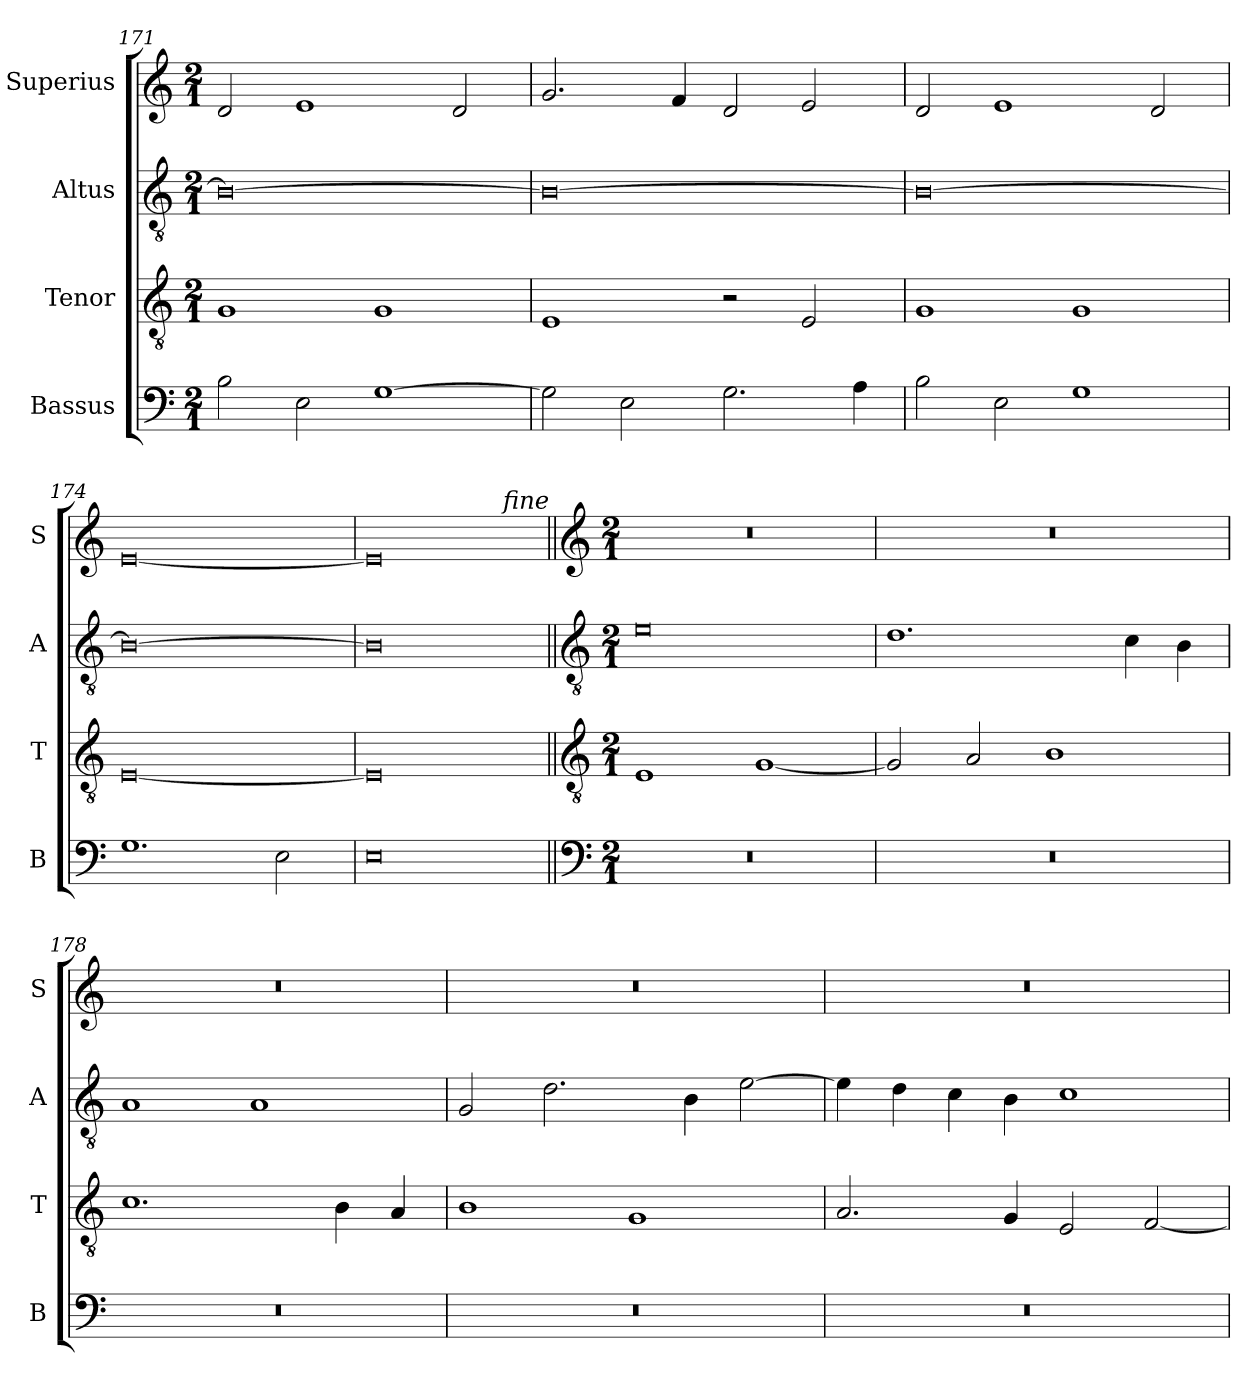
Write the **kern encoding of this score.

**kern	**kern	**kern	**kern
*part4	*part3	*part2	*part1
*staff4	*staff3	*staff2	*staff1
*I"Bassus	*I"Tenor	*I"Altus	*I"Superius
*I'B	*I'T	*I'A	*I'S
*clefF4	*clefGv2	*clefGv2	*clefG2
*k[]	*k[]	*k[]	*k[]
*M2/1	*M2/1	*M2/1	*M2/1
=171	=171	=171	=171
2B\	1G	0B_	2d/
2E\	.	.	1e
[1G	1G	.	.
.	.	.	2d/
=172	=172	=172	=172
2G\]	1E	0B_	2.g/
2E\	.	.	.
.	.	.	4f/
2.G\	2r	.	2d/
.	2E/	.	2e/
4A\	.	.	.
=173	=173	=173	=173
2B\	1G	0B_	2d/
2E\	.	.	1e
1G	1G	.	.
.	.	.	2d/
=174	=174	=174	=174
1.G	[0E	0B_	[0e
2E\	.	.	.
=175	=175	=175	=175
0E	0E]	0B]	0e]
!	!	!	!LO:TX:a:i:rj:t=fine
!!LO:LB:g=z
=176||	=176||	=176||	=176||
*clefF4	*clefGv2	*clefGv2	*clefG2
*k[]	*k[]	*k[]	*k[]
*M2/1	*M2/1	*M2/1	*M2/1
0r	1E	0e	0r
.	[1G	.	.
=177	=177	=177	=177
0r	2G/]	1.d	0r
.	2A/	.	.
.	1B	.	.
.	.	4c\	.
.	.	4B\	.
=178	=178	=178	=178
0r	1.c	1A	0r
.	.	1A	.
.	4B\	.	.
.	4A/	.	.
=179	=179	=179	=179
0r	1B	2G/	0r
.	.	2.d\	.
.	1G	.	.
.	.	4B\	.
.	.	[2e\	.
=180	=180	=180	=180
0r	2.A/	4e\]	0r
.	.	4d\	.
.	.	4c\	.
.	4G/	4B\	.
.	2E/	1c	.
.	[2F/	.	.
=	=	=	=
*-	*-	*-	*-
